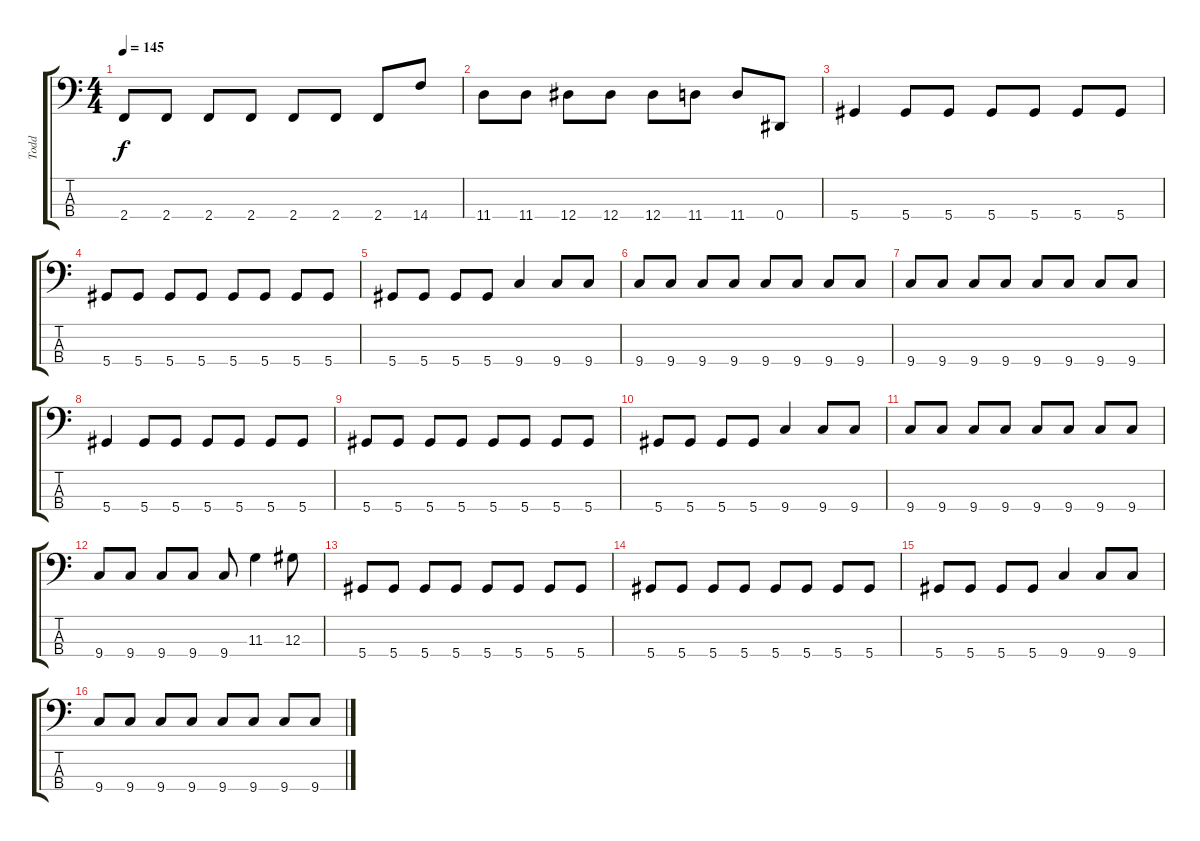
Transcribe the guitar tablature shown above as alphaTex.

\track ("Todd" "Todd") {instrument electricbasspick}
\staff {score tabs}
\tuning (Gb2 Db2 Ab1 Eb1) {hide}
\ts (4 4)
\tempo 145
\clef f4
\ks c
2.4.8{dy f} 2.4.8 2.4.8 2.4.8 2.4.8 2.4.8 2.4.8 14.4.8 |
11.4.8 11.4.8 12.4.8 12.4.8 12.4.8 11.4.8 11.4.8 0.4.8 |
5.4.4 5.4.8 5.4.8 5.4.8 5.4.8 5.4.8 5.4.8 |
5.4.8 5.4.8 5.4.8 5.4.8 5.4.8 5.4.8 5.4.8 5.4.8 |
5.4.8 5.4.8 5.4.8 5.4.8 9.4.4 9.4.8 9.4.8 |
9.4.8 9.4.8 9.4.8 9.4.8 9.4.8 9.4.8 9.4.8 9.4.8 |
9.4.8 9.4.8 9.4.8 9.4.8 9.4.8 9.4.8 9.4.8 9.4.8 |
5.4.4 5.4.8 5.4.8 5.4.8 5.4.8 5.4.8 5.4.8 |
5.4.8 5.4.8 5.4.8 5.4.8 5.4.8 5.4.8 5.4.8 5.4.8 |
5.4.8 5.4.8 5.4.8 5.4.8 9.4.4 9.4.8 9.4.8 |
9.4.8 9.4.8 9.4.8 9.4.8 9.4.8 9.4.8 9.4.8 9.4.8 |
9.4.8 9.4.8 9.4.8 9.4.8 9.4.8 11.3.4 12.3.8 |
5.4.8 5.4.8 5.4.8 5.4.8 5.4.8 5.4.8 5.4.8 5.4.8 |
5.4.8 5.4.8 5.4.8 5.4.8 5.4.8 5.4.8 5.4.8 5.4.8 |
5.4.8 5.4.8 5.4.8 5.4.8 9.4.4 9.4.8 9.4.8 |
9.4.8 9.4.8 9.4.8 9.4.8 9.4.8 9.4.8 9.4.8 9.4.8
